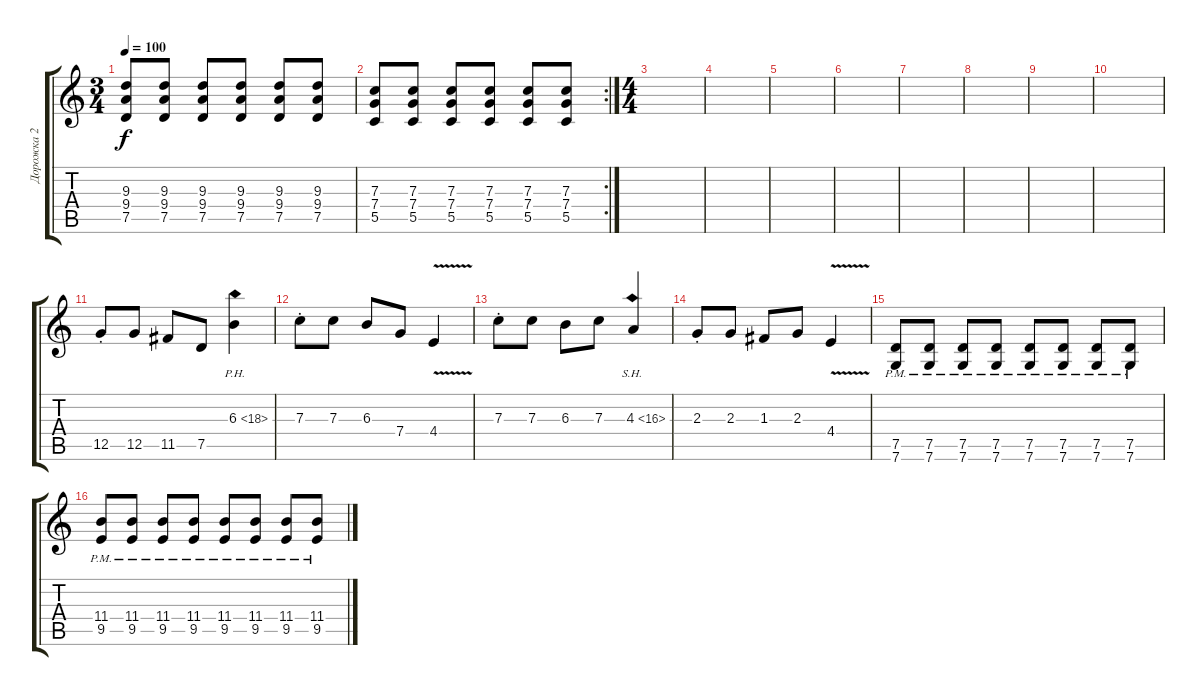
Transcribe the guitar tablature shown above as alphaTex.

\track ("Дорожка 2" "Дорожка 2") {instrument distortionguitar}
\staff {score tabs}
\tuning (D4 A3 F3 C3 G2 C2) {hide}
\ts (3 4)
\tempo 100
\clef g2
\ks c
(9.3 9.4 7.5).8{dy f} (9.3 9.4 7.5).8 (9.3 9.4 7.5).8 (9.3 9.4 7.5).8 (9.3 9.4 7.5).8 (9.3 9.4 7.5).8 |
\rc 2
(7.3 7.4 5.5).8 (7.3 7.4 5.5).8 (7.3 7.4 5.5).8 (7.3 7.4 5.5).8 (7.3 7.4 5.5).8 (7.3 7.4 5.5).8 |
\ts (4 4)
|
|
|
|
|
|
|
|
12.5{st}.8 12.5.8 11.5.8 7.5.8 6.3{ph 12}.4 |
7.3{st}.8 7.3.8 6.3.8 7.4.8 4.4{v}.4 |
7.3{st}.8 7.3.8 6.3.8 7.3.8 4.3{sh 12}.4 |
2.3{st}.8 2.3.8 1.3.8 2.3.8 4.4{v}.4 |
(7.5{pm} 7.6{pm}).8 (7.5{pm} 7.6{pm}).8 (7.5{pm} 7.6{pm}).8 (7.5{pm} 7.6{pm}).8 (7.5{pm} 7.6{pm}).8 (7.5{pm} 7.6{pm}).8 (7.5{pm} 7.6{pm}).8 (7.5{pm} 7.6{pm}).8 |
(11.4{pm} 9.5{pm}).8 (11.4{pm} 9.5{pm}).8 (11.4{pm} 9.5{pm}).8 (11.4{pm} 9.5{pm}).8 (11.4{pm} 9.5{pm}).8 (11.4{pm} 9.5{pm}).8 (11.4{pm} 9.5{pm}).8 (11.4{pm} 9.5{pm}).8
